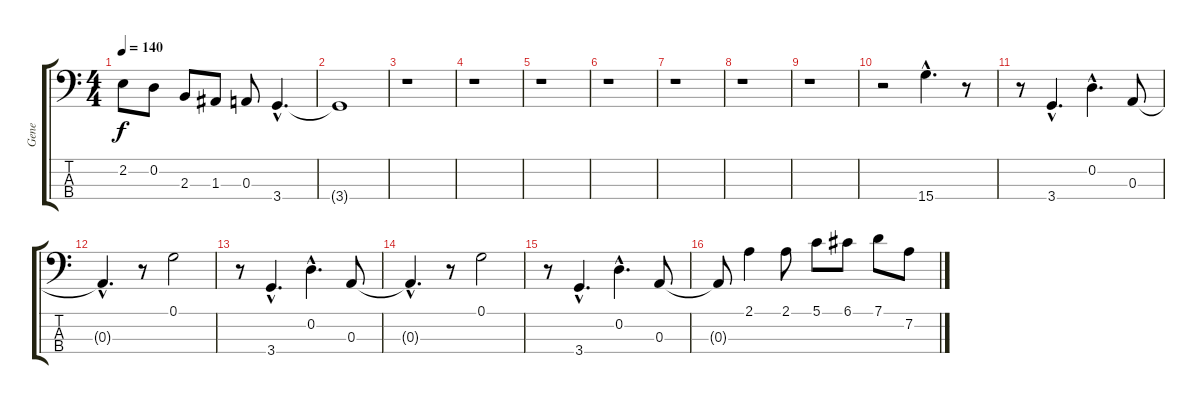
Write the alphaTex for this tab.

\track ("Gene" "Gene") {instrument electricbasspick}
\staff {score tabs}
\tuning (G2 D2 A1 E1) {hide}
\ts (4 4)
\tempo 140
\clef f4
\ks c
2.2{t}.8{dy f} 0.2.8 2.3.8 1.3.8 0.3.8 3.4{hac}.4{d} |
3.4{t}.1 |
r.1 |
r.1 |
r.1 |
r.1 |
r.1 |
r.1 |
r.1 |
r.2 15.4{hac}.4{d} r.8 |
r.8 3.4{hac}.4{d} 0.2{hac}.4{d} 0.3.8 |
0.3{hac t}.4{d} r.8 0.1.2 |
r.8 3.4{hac}.4{d} 0.2{hac}.4{d} 0.3.8 |
0.3{hac t}.4{d} r.8 0.1.2 |
r.8 3.4{hac}.4{d} 0.2{hac}.4{d} 0.3.8 |
0.3{t}.8 2.1.4 2.1.8 5.1.8 6.1.8 7.1.8 7.2.8
